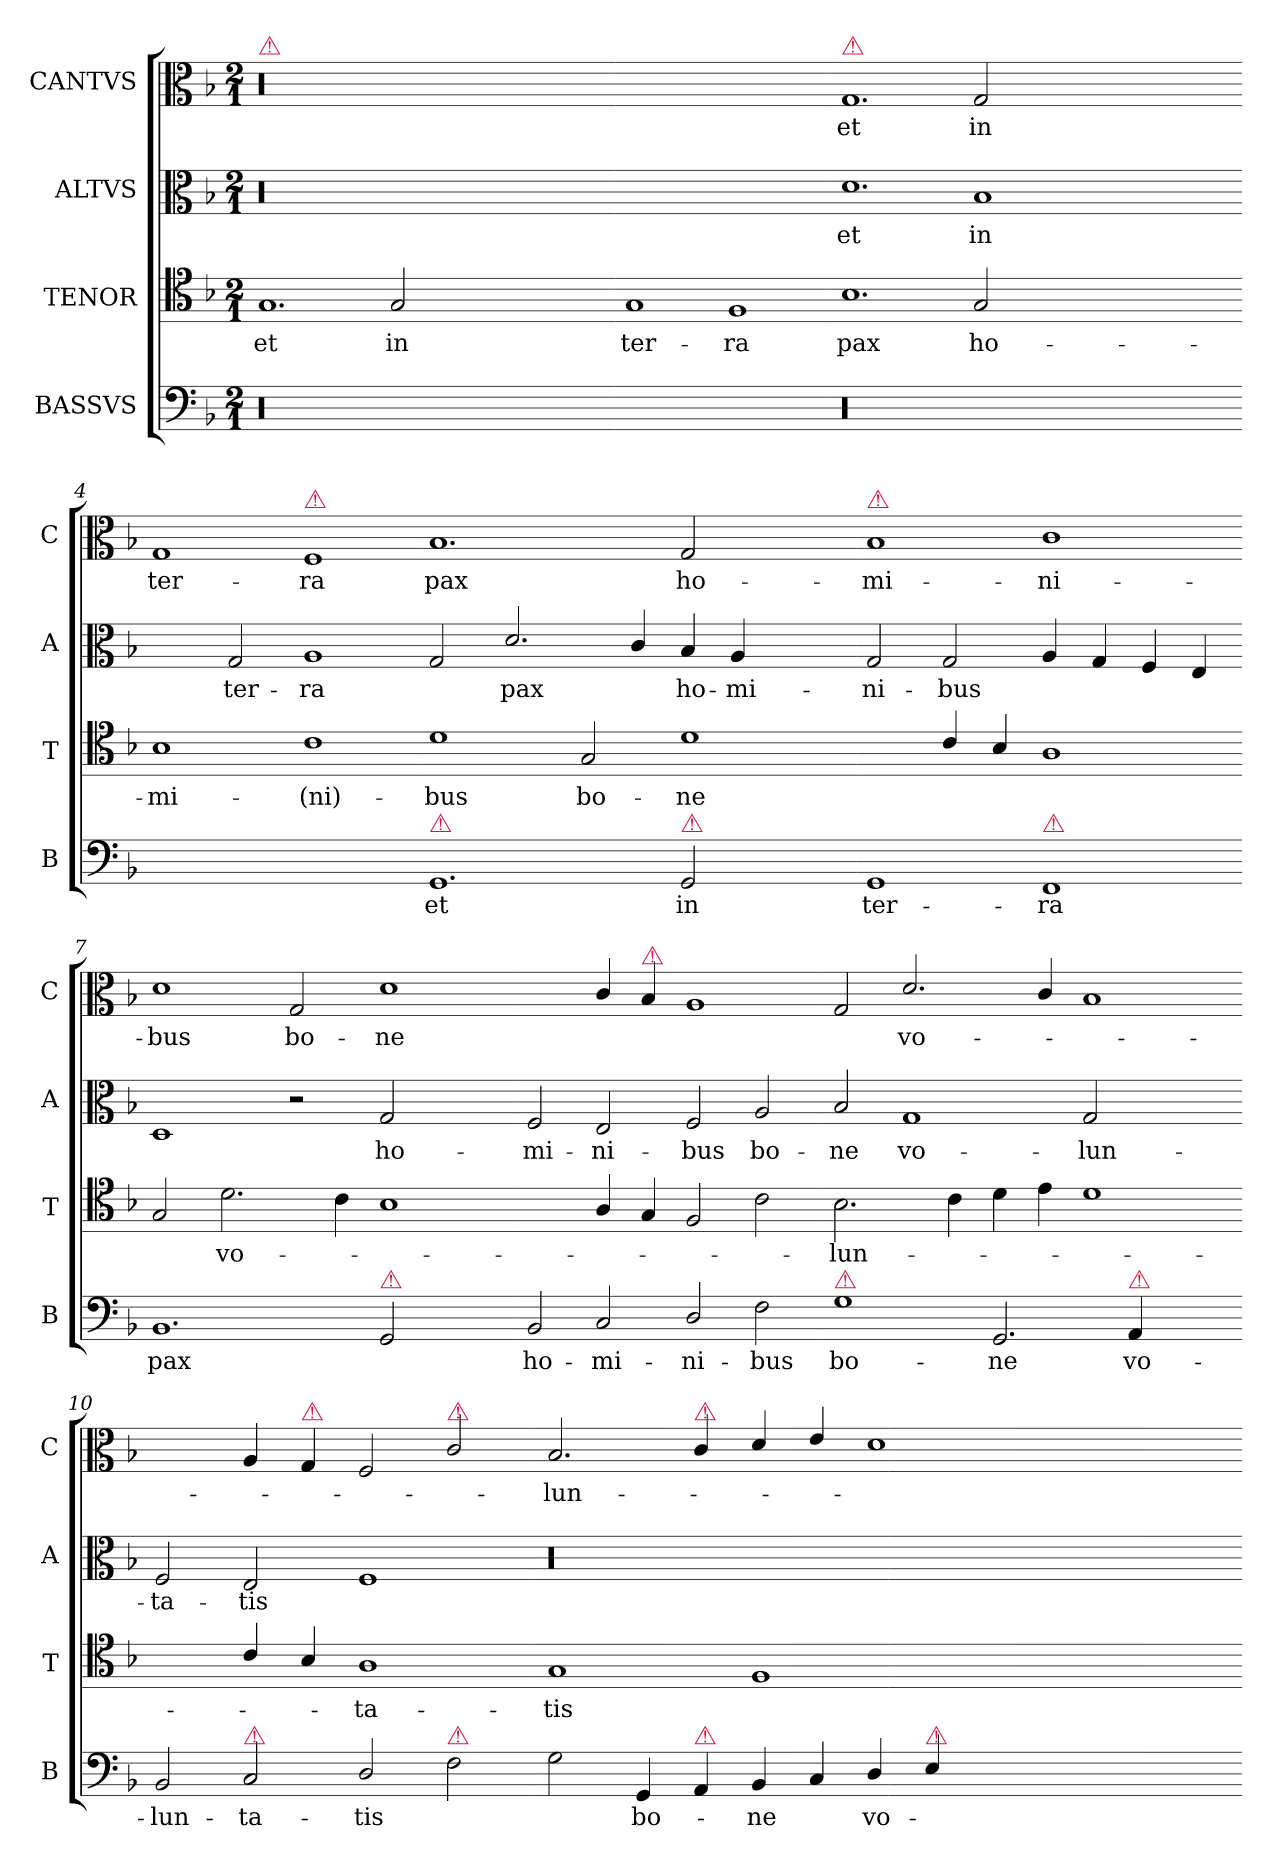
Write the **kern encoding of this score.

**kern	**text	**kern	**text	**kern	**text	**kern	**text
*part4	*part4	*part3	*part3	*part2	*part2	*part1	*part1
*staff4	*staff4	*staff3	*staff3	*staff2	*staff2	*staff1	*staff1
*I"BASSVS	*	*I"TENOR	*	*I"ALTVS	*	*I"CANTVS	*
*I'B	*	*I'T	*	*I'A	*	*I'C	*
*clefF4	*	*clefC4	*	*clefC3	*	*clefC3	*
*k[b-]	*	*k[b-]	*	*k[b-]	*	*k[b-]	*
*d:	*	*d:	*	*d:	*	*d:	*
*M2/1	*	*M2/1	*	*M2/1	*	*M2/1	*
=1	=1	=1	=1	=1	=1	=1	=1
!	!	!	!	!	!	!LO:TX:a:color=crimson:t=⚠	!
00r	.	1.G/	et	00r	.	00r	.
.	.	2G/	in	.	.	.	.
.	.	0ryy	.	.	.	.	.
=2-	=2-	=2-	=2-	=2-	=2-	=2-	=2-
0ryy	.	1G/	ter-	0ryy	.	0ryy	.
.	.	1F/	-ra	.	.	.	.
=3-	=3-	=3-	=3-	=3-	=3-	=3-	=3-
!	!	!	!	!	!	!LO:TX:a:color=crimson:t=⚠	!
00r	.	1.B-\	pax	1.d\	et	1.G/	et
.	.	2G/	ho-	1B-/	in	2G/	in
.	.	0ryy	.	.	.	0ryy	.
.	.	.	.	1.ryy	.	.	.
=4-	=4-	=4-	=4-	=4-	=4-	=4-	=4-
0ryy	.	1B-\	-mi-	2ryy	.	1G/	ter-
.	.	.	.	2G/	ter-	.	.
!	!	!	!	!	!	!LO:TX:a:color=crimson:t=⚠	!
.	.	1c\	-(ni)-	1A/	-ra	1F/	-ra
=5-	=5-	=5-	=5-	=5-	=5-	=5-	=5-
!LO:TX:a:color=crimson:t=⚠	!	!	!	!	!	!	!
1.GG/	et	1d\	-bus	2G/	.	1.B-/	pax
.	.	.	.	2.d/	pax	.	.
.	.	2G/	bo-	.	.	.	.
.	.	.	.	4c/	.	.	.
!LO:TX:a:color=crimson:t=⚠	!	!	!	!	!	!	!
2GG/	in	1d\	-ne	4B-/	ho-	2G/	ho-
.	.	.	.	4A/	-mi-	.	.
2ryy	.	.	.	2ryy	.	2ryy	.
=6-	=6-	=6-	=6-	=6-	=6-	=6-	=6-
!	!	!	!	!	!	!LO:TX:a:color=crimson:t=⚠	!
1GG/	ter-	2ryy	.	2G/	-ni-	1B-/	-mi-
.	.	4c/	.	2G/	-bus	.	.
.	.	4B-/	.	.	.	.	.
!LO:TX:a:color=crimson:t=⚠	!	!	!	!	!	!	!
1FF/	-ra	1A\	.	4A/	.	1c\	-ni-
.	.	.	.	4G/	.	.	.
.	.	.	.	4F/	.	.	.
.	.	.	.	4E/	.	.	.
=7-	=7-	=7-	=7-	=7-	=7-	=7-	=7-
1.BB-/	pax	2G/	.	1D/	.	1d\	-bus
.	.	2.d\	vo-	.	.	.	.
.	.	.	.	2r	.	2G/	bo-
.	.	4c\	.	.	.	.	.
!LO:TX:a:color=crimson:t=⚠	!	!	!	!	!	!	!
2GG/	.	1B-\	.	2G/	ho-	1d\	-ne
2ryy	.	.	.	2ryy	.	.	.
=8-	=8-	=8-	=8-	=8-	=8-	=8-	=8-
2BB-/	ho-	2ryy	.	2F/	-mi-	2ryy	.
2C/	-mi-	4A/	.	2E/	-ni-	4c/	.
!	!	!	!	!	!	!LO:TX:a:color=crimson:t=⚠	!
.	.	4G/	.	.	.	4B-/	.
2D/	-ni-	2F/	.	2F/	-bus	1A/	.
2F\	-bus	2c\	.	2A/	bo-	.	.
=9-	=9-	=9-	=9-	=9-	=9-	=9-	=9-
!LO:TX:a:color=crimson:t=⚠	!	!	!	!	!	!	!
1G\	bo-	2.B-\	-lun-	2B-/	-ne	2G/	.
.	.	.	.	1G/	vo-	2.d/	vo-
.	.	4c\	.	.	.	.	.
2.GG/	-ne	4d\	.	.	.	.	.
.	.	4e\	.	.	.	4c/	.
.	.	1d\	.	2G/	-lun-	1B-/	.
!LO:TX:a:color=crimson:t=⚠	!	!	!	!	!	!	!
4AA/	vo-	.	.	.	.	.	.
2ryy	.	.	.	2ryy	.	.	.
=10-	=10-	=10-	=10-	=10-	=10-	=10-	=10-
2BB-/	-lun-	2ryy	.	2F/	-ta-	2ryy	.
!LO:TX:a:color=crimson:t=⚠	!	!	!	!	!	!	!
2C/	-ta-	4c/	.	2E/	-tis	4A/	.
!	!	!	!	!	!	!LO:TX:a:color=crimson:t=⚠	!
.	.	4B-/	.	.	.	4G/	.
2D/	-tis	1A\	-ta-	1F/	.	2F/	.
!	!	!	!	!	!	!LO:TX:a:color=crimson:t=⚠	!
!LO:TX:a:color=crimson:t=⚠	!	!	!	!	!	!	!
2F\	.	.	.	.	.	2c/	.
=11-	=11-	=11-	=11-	=11-	=11-	=11-	=11-
2G\	.	1G/	-tis	00r	.	2.B-/	-lun-
!	!LO:LY:i	!	!	!	!	!	!
4GG/	bo-	.	.	.	.	.	.
!	!	!	!	!	!	!LO:TX:a:color=crimson:t=⚠	!
!LO:TX:a:color=crimson:t=⚠	!	!	!	!	!	!	!
4AA/	.	.	.	.	.	4c/	.
!	!LO:LY:i	!	!	!	!	!	!
4BB-/	-ne	1F/	.	.	.	4d/	.
4C/	.	.	.	.	.	4e/	.
!	!LO:LY:i	!	!	!	!	!	!
4D/	vo-	.	.	.	.	1d\	.
!LO:TX:a:color=crimson:t=⚠	!	!	!	!	!	!	!
4E/	.	.	.	.	.	.	.
0ryy	.	0ryy	.	.	.	.	.
.	.	.	.	.	.	1.ryy	.
=-	=-	=-	=-	=-	=-	=-	=-
*-	*-	*-	*-	*-	*-	*-	*-
